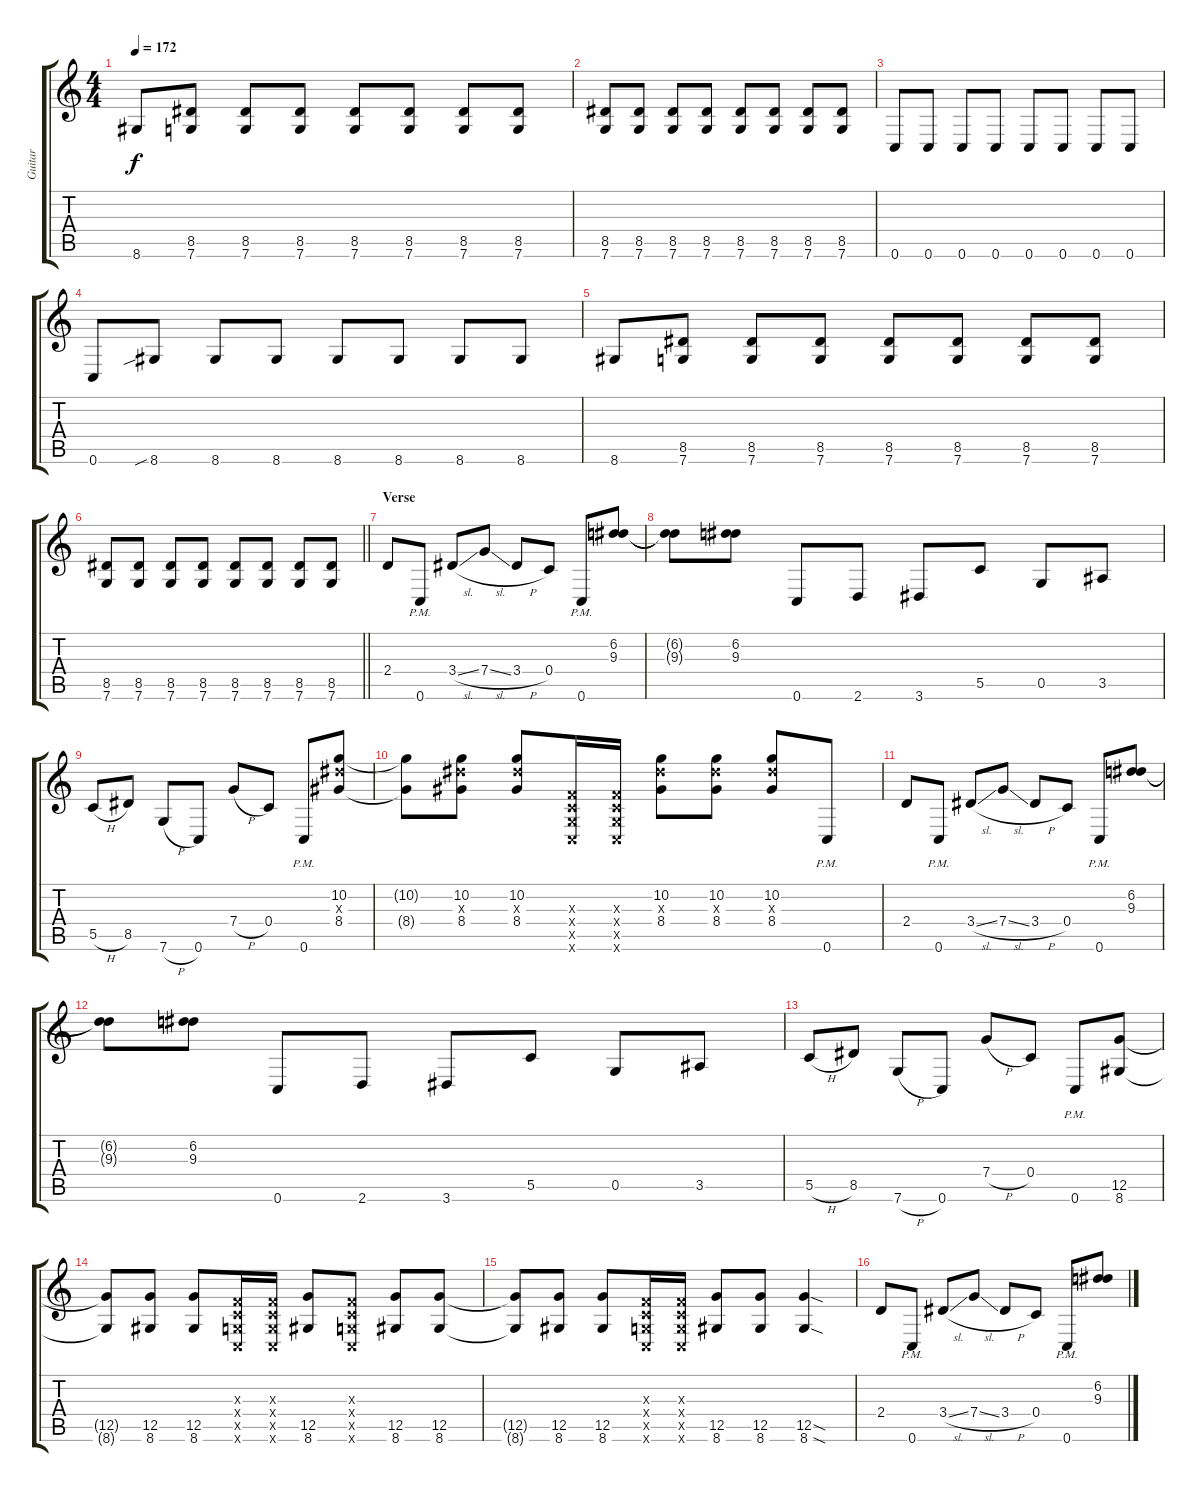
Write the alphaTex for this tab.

\track ("Guitar" "Guitar") {instrument distortionguitar}
\staff {score tabs}
\tuning (D4 A3 F3 C3 G2 C2) {hide}
\ts (4 4)
\tempo 172
\clef g2
\ks c
8.6.8{dy f} (8.5 7.6).8 (8.5 7.6).8 (8.5 7.6).8 (8.5 7.6).8 (8.5 7.6).8 (8.5 7.6).8 (8.5 7.6).8 |
(8.5 7.6).8 (8.5 7.6).8 (8.5 7.6).8 (8.5 7.6).8 (8.5 7.6).8 (8.5 7.6).8 (8.5 7.6).8 (8.5 7.6).8 |
0.6.8 0.6.8 0.6.8 0.6.8 0.6.8 0.6.8 0.6.8 0.6.8 |
0.6.8 8.6{sib}.8 8.6.8 8.6.8 8.6.8 8.6.8 8.6.8 8.6.8 |
8.6.8 (8.5 7.6).8 (8.5 7.6).8 (8.5 7.6).8 (8.5 7.6).8 (8.5 7.6).8 (8.5 7.6).8 (8.5 7.6).8 |
\barLineRight lightlight
(8.5 7.6).8 (8.5 7.6).8 (8.5 7.6).8 (8.5 7.6).8 (8.5 7.6).8 (8.5 7.6).8 (8.5 7.6).8 (8.5 7.6).8 |
\section ("" "Verse")
2.4.8 0.6{pm}.8 3.4{sl}.8 7.4{sl}.8 3.4{h}.8 0.4.8 0.6{pm}.8 (6.2 9.3).8 |
(6.2{t} 9.3{t}).8 (6.2 9.3).8 0.6.8 2.6.8 3.6.8 5.5.8 0.5.8 3.5.8 |
5.5{h}.8 8.5.8 7.6{h}.8 0.6.8 7.4{h}.8 0.4.8 0.6{pm}.8 (10.2 10.3{x} 8.4).8 |
(10.2{t} 8.4{t}).8 (10.2 10.3{x} 8.4).8 (10.2 10.3{x} 8.4).8 (0.3{x} 0.4{x} 0.5{x} 0.6{x}).16 (0.3{x} 0.4{x} 0.5{x} 0.6{x}).16 (10.2 10.3{x} 8.4).8 (10.2 10.3{x} 8.4).8 (10.2 10.3{x} 8.4).8 0.6{pm}.8 |
2.4.8 0.6{pm}.8 3.4{sl}.8 7.4{sl}.8 3.4{h}.8 0.4.8 0.6{pm}.8 (6.2 9.3).8 |
(6.2{t} 9.3{t}).8 (6.2 9.3).8 0.6.8 2.6.8 3.6.8 5.5.8 0.5.8 3.5.8 |
5.5{h}.8 8.5.8 7.6{h}.8 0.6.8 7.4{h}.8 0.4.8 0.6{pm}.8 (12.5 8.6).8 |
(12.5{t} 8.6{t}).8 (12.5 8.6).8 (12.5 8.6).8 (0.3{x} 0.4{x} 0.5{x} 0.6{x}).16 (0.3{x} 0.4{x} 0.5{x} 0.6{x}).16 (12.5 8.6).8 (0.3{x} 0.4{x} 0.5{x} 0.6{x}).8 (12.5 8.6).8 (12.5 8.6).8 |
(12.5{t} 8.6{t}).8 (12.5 8.6).8 (12.5 8.6).8 (0.3{x} 0.4{x} 0.5{x} 0.6{x}).16 (0.3{x} 0.4{x} 0.5{x} 0.6{x}).16 (12.5 8.6).8 (12.5 8.6).8 (12.5{sod} 8.6{sod}).4 |
2.4.8 0.6{pm}.8 3.4{sl}.8 7.4{sl}.8 3.4{h}.8 0.4.8 0.6{pm}.8 (6.2 9.3).8
